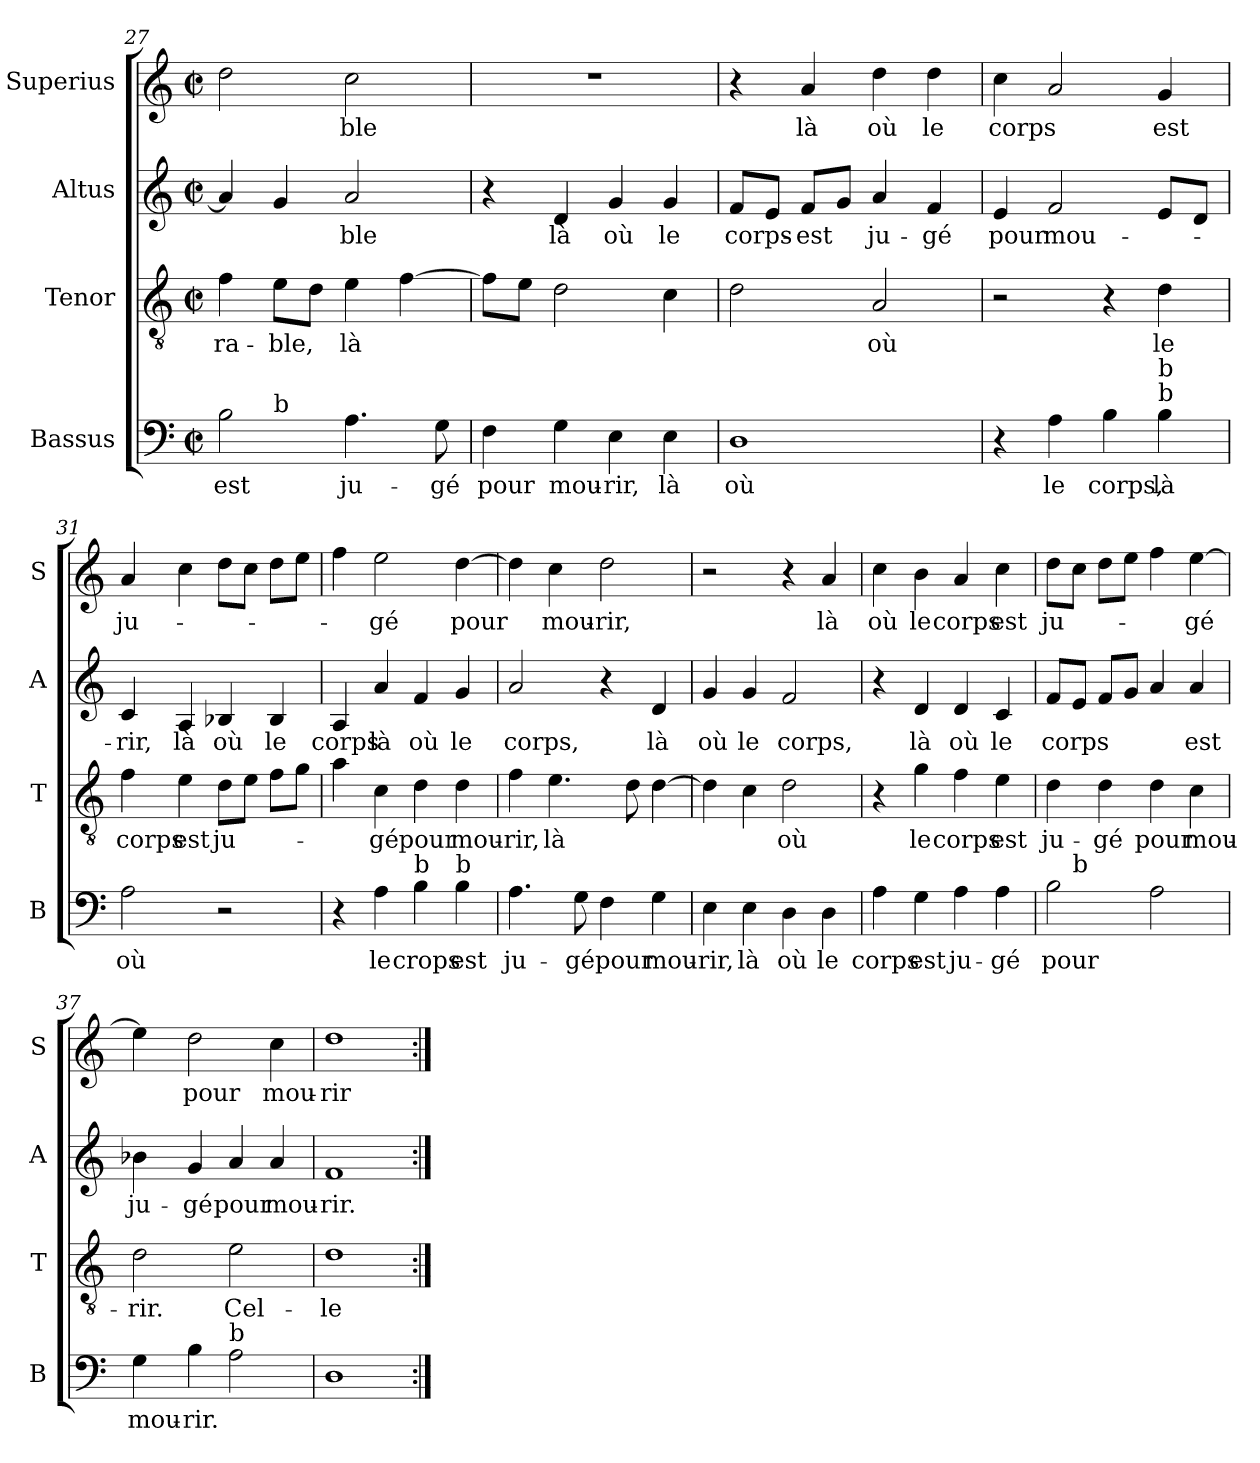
**kern	**text	**kern	**text	**kern	**text	**kern	**text
*part4	*part4	*part3	*part3	*part2	*part2	*part1	*part1
*staff4	*staff4	*staff3	*staff3	*staff2	*staff2	*staff1	*staff1
*I"Bassus	*	*I"Tenor	*	*I"Altus	*	*I"Superius	*
*I'B	*	*I'T	*	*I'A	*	*I'S	*
*clefF4	*	*clefGv2	*	*clefG2	*	*clefG2	*
*k[]	*	*k[]	*	*k[]	*	*k[]	*
*C:	*	*C:	*	*C:	*	*C:	*
*M2/2	*	*M2/2	*	*M2/2	*	*M2/2	*
*met(c|)	*	*met(c|)	*	*met(c|)	*	*met(c|)	*
=27	=27	=27	=27	=27	=27	=27	=27
!	!LO:LY:b	!	!LO:LY:b	!	!	!	!
*^	*	*	*	*	*	*	*
2B\	4ryy	est	4f\	-ra-	4a/]	.	2dd\	.
!	!LO:TX:a:t=b	!	!	!	!	!	!	!
!	!	!	!	!LO:LY:b	!	!	!	!
.	2.ryy	.	8e\L	-ble,	4g/	.	.	.
.	.	.	8d\J	.	.	.	.	.
!	!	!LO:LY:b	!	!LO:LY:b	!	!LO:LY:b	!	!LO:LY:b
4.A\	.	ju-	4e\	là	2a/	-ble	2cc\	-ble
.	.	.	[4f\	.	.	.	.	.
!	!	!LO:LY:b	!	!	!	!	!	!
8G\	.	-gé	.	.	.	.	.	.
=28	=28	=28	=28	=28	=28	=28	=28	=28
!	!	!LO:LY:b	!	!	!	!	!	!
*v	*v	*	*	*	*	*	*	*
4F\	pour	8f\L]	.	4r	.	1r	.
.	.	8e\J	.	.	.	.	.
!	!LO:LY:b	!	!	!	!LO:LY:b	!	!
4G\	mou-	2d\	.	4d/	là	.	.
!	!LO:LY:b	!	!	!	!LO:LY:b	!	!
4E\	-rir,	.	.	4g/	où	.	.
!	!LO:LY:b	!	!	!	!LO:LY:b	!	!
4E\	là	4c\	.	4g/	le	.	.
!!LO:PB:g=z
=29	=29	=29	=29	=29	=29	=29	=29
!	!LO:LY:b	!	!	!	!LO:LY:b	!	!
1D	où	2d\	.	8f/L	corps-	4r	.
.	.	.	.	8e/J	.	.	.
!	!	!	!	!	!LO:LY:b	!	!LO:LY:b
.	.	.	.	8f/L	-est	4a/	là
.	.	.	.	8g/J	.	.	.
!	!	!	!LO:LY:b	!	!LO:LY:b	!	!LO:LY:b
.	.	2A/	où	4a/	ju-	4dd\	où
!	!	!	!	!	!LO:LY:b	!	!LO:LY:b
.	.	.	.	4f/	-gé	4dd\	le
=30	=30	=30	=30	=30	=30	=30	=30
!	!	!	!	!	!LO:LY:b	!	!LO:LY:b
4r	.	2r	.	4e/	pour	4cc\	corps
!	!LO:LY:b	!	!	!	!LO:LY:b	!	!
4A\	le	.	.	2f/	mou-	2a/	.
!	!LO:LY:b	!	!	!	!	!	!
4B\	corps,	4r	.	.	.	.	.
!LO:TX:a:t=b	!	!	!	!	!	!	!
!LO:TX:a:t=b	!	!	!	!	!	!	!
!	!LO:LY:b	!	!LO:LY:b	!	!	!	!LO:LY:b
4B\	là	4d\	le	8e/L	.	4g/	est
.	.	.	.	8d/J	.	.	.
=31	=31	=31	=31	=31	=31	=31	=31
!	!LO:LY:b	!	!LO:LY:b	!	!LO:LY:b	!	!LO:LY:b
2A\	où	4f\	corps	4c/	-rir,	4a/	ju-
!	!	!	!LO:LY:b	!	!LO:LY:b	!	!
.	.	4e\	est	4A/	là	4cc\	.
!	!	!	!LO:LY:b	!	!LO:LY:b	!	!
2r	.	8d\L	ju-	4B-X/	où	8dd\L	.
.	.	8e\J	.	.	.	8cc\J	.
!	!	!	!	!	!LO:LY:b	!	!
.	.	8f\L	.	4B-/	le	8dd\L	.
.	.	8g\J	.	.	.	8ee\J	.
=32	=32	=32	=32	=32	=32	=32	=32
!	!	!	!	!	!LO:LY:b	!	!
4r	.	4a\	.	4A/	corps	4ff\	.
!	!LO:LY:b	!	!LO:LY:b	!	!LO:LY:b	!	!LO:LY:b
4A\	le	4c\	-gé	4a/	là	2ee\	-gé
!LO:TX:a:t=b	!	!	!	!	!	!	!
!	!LO:LY:b	!	!LO:LY:b	!	!LO:LY:b	!	!
4B\	crops	4d\	pour	4f/	où	.	.
!LO:TX:a:t=b	!	!	!	!	!	!	!
!	!LO:LY:b	!	!LO:LY:b	!	!LO:LY:b	!	!LO:LY:b
4B\	est	4d\	mou-	4g/	le	[4dd\	pour
=33	=33	=33	=33	=33	=33	=33	=33
!	!LO:LY:b	!	!LO:LY:b	!	!LO:LY:b	!	!
4.A\	ju-	4f\	-rir,	2a/	corps,	4dd\]	.
!	!	!	!LO:LY:b	!	!	!	!LO:LY:b
.	.	4.e\	là	.	.	4cc\	mou-
!	!LO:LY:b	!	!	!	!	!	!
8G\	-gé	.	.	.	.	.	.
!	!LO:LY:b	!	!	!	!	!	!LO:LY:b
4F\	pour	.	.	4r	.	2dd\	-rir,
.	.	8d\	.	.	.	.	.
!	!LO:LY:b	!	!	!	!LO:LY:b	!	!
4G\	mou-	[4d\	.	4d/	là	.	.
!!LO:LB:g=z
=34	=34	=34	=34	=34	=34	=34	=34
!	!LO:LY:b	!	!	!	!LO:LY:b	!	!
4E\	-rir,	4d\]	.	4g/	où	2r	.
!	!LO:LY:b	!	!	!	!LO:LY:b	!	!
4E\	là	4c\	.	4g/	le	.	.
!	!LO:LY:b	!	!LO:LY:b	!	!LO:LY:b	!	!
4D\	où	2d\	où	2f/	corps,	4r	.
!	!LO:LY:b	!	!	!	!	!	!LO:LY:b
4D\	le	.	.	.	.	4a/	là
=35	=35	=35	=35	=35	=35	=35	=35
!	!LO:LY:b	!	!	!	!	!	!LO:LY:b
4A\	corps	4r	.	4r	.	4cc\	où
!	!LO:LY:b	!	!LO:LY:b	!	!LO:LY:b	!	!LO:LY:b
4G\	est	4g\	le	4d/	là	4b\	le
!	!LO:LY:b	!	!LO:LY:b	!	!LO:LY:b	!	!LO:LY:b
4A\	ju-	4f\	corps	4d/	où	4a/	corps
!	!LO:LY:b	!	!LO:LY:b	!	!LO:LY:b	!	!LO:LY:b
4A\	-gé	4e\	est	4c/	le	4cc\	est
=36	=36	=36	=36	=36	=36	=36	=36
!	!LO:LY:b	!	!LO:LY:b	!	!LO:LY:b	!	!LO:LY:b
*^	*	*	*	*	*	*	*
2B\	8ryy	pour	4d\	ju-	8f/L	corps	8dd\L	ju-
!	!LO:TX:a:t=b	!	!	!	!	!	!	!
.	2..ryy	.	.	.	8e/J	.	8cc\J	.
!	!	!	!	!LO:LY:b	!	!	!	!
.	.	.	4d\	-gé	8f/L	.	8dd\L	.
.	.	.	.	.	8g/J	.	8ee\J	.
!	!	!	!	!LO:LY:b	!	!	!	!
2A\	.	.	4d\	pour	4a/	.	4ff\	.
!	!	!	!	!LO:LY:b	!	!LO:LY:b	!	!LO:LY:b
.	.	.	4c\	mou-	4a/	est	[4ee\	-gé
=37	=37	=37	=37	=37	=37	=37	=37	=37
!	!	!LO:LY:b	!	!LO:LY:b	!	!LO:LY:b	!	!
*v	*v	*	*	*	*	*	*	*
4G\	mou-	2d\	-rir.	4b-X\	ju-	4ee\]	.
!	!LO:LY:b	!	!	!	!LO:LY:b	!	!LO:LY:b
4B\	-rir.	.	.	4g/	-gé	2dd\	pour
!LO:TX:a:t=b	!	!	!	!	!	!	!
!	!	!	!LO:LY:b	!	!LO:LY:b	!	!
2A\	.	2e\	Cel-	4a/	pour	.	.
!	!	!	!	!	!LO:LY:b	!	!LO:LY:b
.	.	.	.	4a/	mou-	4cc\	mou-
=38	=38	=38	=38	=38	=38	=38	=38
!	!	!	!LO:LY:b	!	!LO:LY:b	!	!LO:LY:b
1D	.	1d	-le	1f	-rir.	1dd	-rir
=:|!	=:|!	=:|!	=:|!	=:|!	=:|!	=:|!	=:|!
*-	*-	*-	*-	*-	*-	*-	*-
